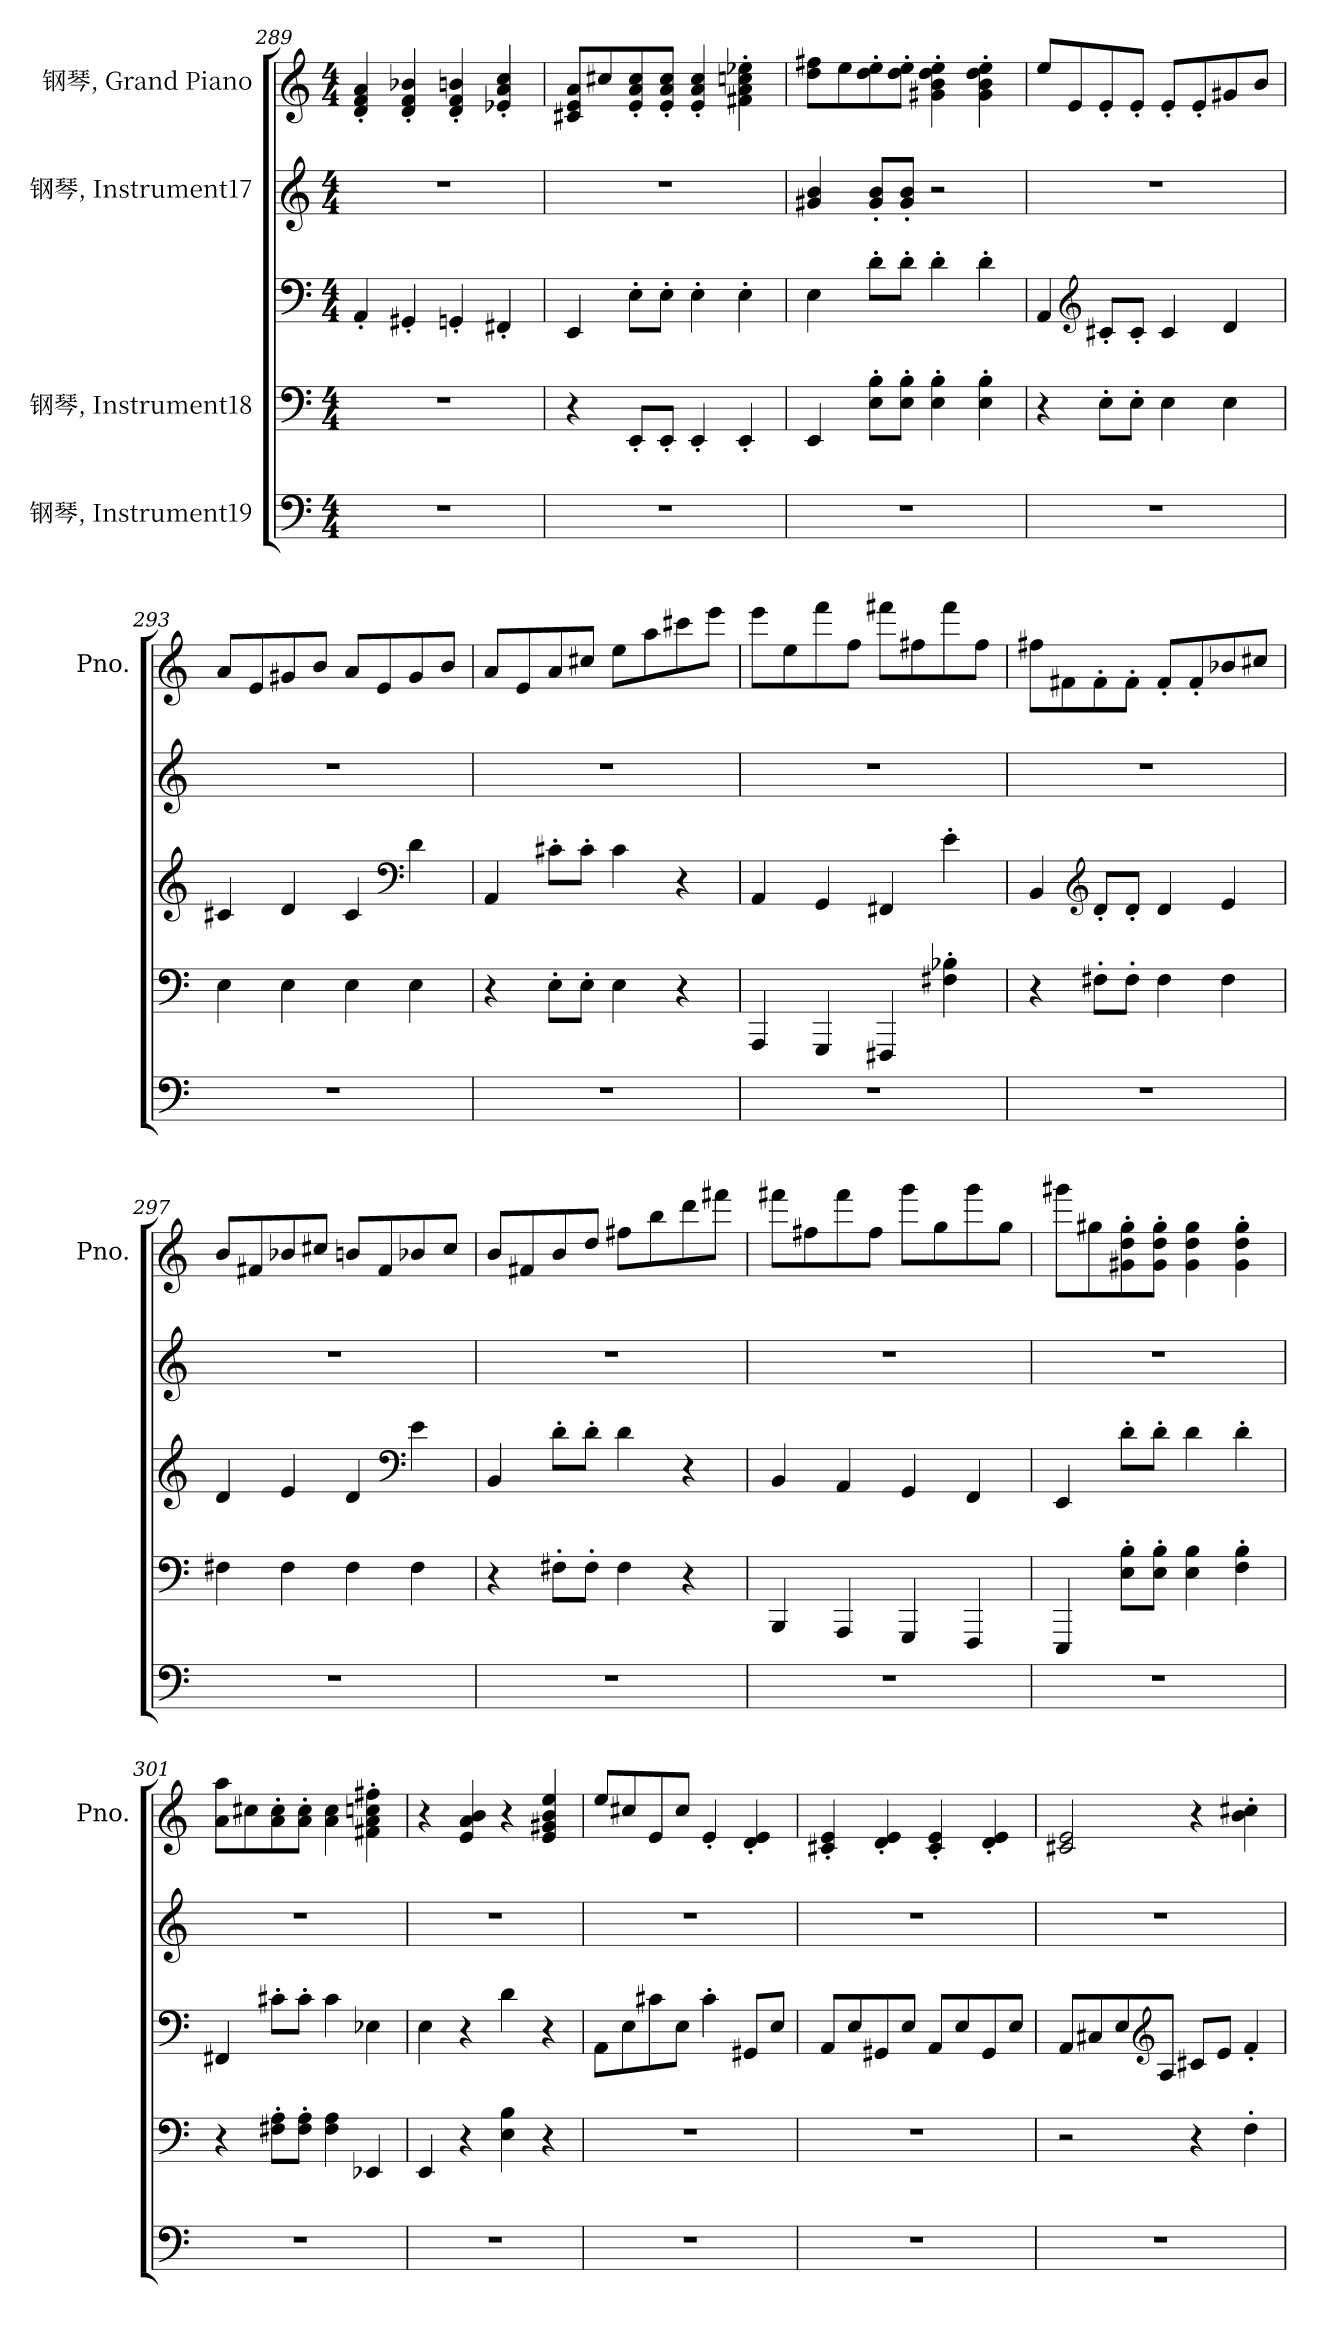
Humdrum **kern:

**kern	**kern	**kern	**kern	**kern
*part4	*part3	*part3	*part2	*part1
*staff5	*staff4	*staff3	*staff2	*staff1
*I"钢琴, Instrument19	*I"钢琴, Instrument18	*	*I"钢琴, Instrument17	*I"钢琴, Grand Piano
*	*	*	*	*I'Pno.
!!LO:PB:g=z
*clefF4	*clefF4	*clefF4	*clefG2	*clefG2
*k[]	*k[]	*k[]	*k[]	*k[]
*M4/4	*M4/4	*M4/4	*M4/4	*M4/4
=289	=289	=289	=289	=289
1r	1r	4AA'/	1r	4d/' 4f/' 4a/'
.	.	4GG#X'/	.	4d/' 4f/' 4b-X/'
.	.	4GGn'/	.	4d/' 4f/' 4bn/'
.	.	4FF#X'/	.	4e-X/' 4a/' 4cc/'
=290	=290	=290	=290	=290
1r	4r	4EE/	1r	8c#X/ 8e/ 8a/L
.	.	.	.	8cc#X/
.	8EE'/L	8E'\L	.	8e/' 8a/' 8cc#/'
.	8EE'/J	8E'\J	.	8e/' 8a/' 8cc#/'J
.	4EE'/	4E'\	.	4e/' 4a/' 4cc#/'
.	4EE'/	4E'\	.	4f#X\' 4a\' 4ccn\' 4ee-X\'
=291	=291	=291	=291	=291
1r	4EE/	4E\	4g#X/ 4b/	8dd\ 8ff#X\L
.	.	.	.	8ee\
.	8E\' 8B\'L	8d'\L	8g#/' 8b/'L	8dd\' 8ee\'
.	8E\' 8B\'J	8d'\J	8g#/' 8b/'J	8dd\' 8ee\'J
.	4E\' 4B\'	4d'\	2r	4g#X\' 4b\' 4dd\' 4ee\'
.	4E\' 4B\'	4d'\	.	4g#\' 4b\' 4dd\' 4ee\'
=292	=292	=292	=292	=292
1r	4r	4AA/	1r	8ee/L
.	.	.	.	8e/
*	*	*clefG2	*	*
.	8E'\L	8c#X'/L	.	8e'/
.	8E'\J	8c#'/J	.	8e'/J
.	4E\	4c#/	.	8e'/L
.	.	.	.	8e'/
.	4E\	4d/	.	8g#X/
.	.	.	.	8b/J
!!LO:LB:g=z
=293	=293	=293	=293	=293
1r	4E\	4c#X/	1r	8a/L
.	.	.	.	8e/
.	4E\	4d/	.	8g#X/
.	.	.	.	8b/J
.	4E\	4c#/	.	8a/L
.	.	.	.	8e/
*	*	*clefF4	*	*
.	4E\	4d\	.	8g#/
.	.	.	.	8b/J
=294	=294	=294	=294	=294
1r	4r	4AA/	1r	8a/L
.	.	.	.	8e/
.	8E'\L	8c#X'\L	.	8a/
.	8E'\J	8c#'\J	.	8cc#X/J
.	4E\	4c#\	.	8ee\L
.	.	.	.	8aa\
.	4r	4r	.	8ccc#X\
.	.	.	.	8eee\J
=295	=295	=295	=295	=295
1r	4AAA/	4AA/	1r	8eee\L
.	.	.	.	8ee\
.	4GGG/	4GG/	.	8fff\
.	.	.	.	8ff\J
.	4FFF#X/	4FF#X/	.	8fff#X\L
.	.	.	.	8ff#X\
.	4F#X\' 4B-X\'	4e'\	.	8fff#\
.	.	.	.	8ff#\J
!!LO:PB:g=z
=296	=296	=296	=296	=296
1r	4r	4BB/	1r	8ff#X\L
.	.	.	.	8f#X\
*	*	*clefG2	*	*
.	8F#X'\L	8d'/L	.	8f#'\
.	8F#'\J	8d'/J	.	8f#'\J
.	4F#\	4d/	.	8f#'/L
.	.	.	.	8f#'/
.	4F#\	4e/	.	8b-X/
.	.	.	.	8cc#X/J
=297	=297	=297	=297	=297
1r	4F#X\	4d/	1r	8b/L
.	.	.	.	8f#X/
.	4F#\	4e/	.	8b-X/
.	.	.	.	8cc#X/J
.	4F#\	4d/	.	8bn/L
.	.	.	.	8f#/
*	*	*clefF4	*	*
.	4F#\	4e\	.	8b-X/
.	.	.	.	8cc#/J
=298	=298	=298	=298	=298
1r	4r	4BB/	1r	8b/L
.	.	.	.	8f#X/
.	8F#X'\L	8d'\L	.	8b/
.	8F#'\J	8d'\J	.	8dd/J
.	4F#\	4d\	.	8ff#X\L
.	.	.	.	8bb\
.	4r	4r	.	8ddd\
.	.	.	.	8fff#X\J
!!LO:LB:g=z
=299	=299	=299	=299	=299
1r	4BBB/	4BB/	1r	8fff#X\L
.	.	.	.	8ff#X\
.	4AAA/	4AA/	.	8fff#\
.	.	.	.	8ff#\J
.	4GGG/	4GG/	.	8ggg\L
.	.	.	.	8gg\
.	4FFF/	4FF/	.	8ggg\
.	.	.	.	8gg\J
=300	=300	=300	=300	=300
1r	4EEE/	4EE/	1r	8ggg#X\L
.	.	.	.	8gg#X\
.	8E\' 8B\'L	8d'\L	.	8g#X\' 8dd\' 8gg#\'
.	8E\' 8B\'J	8d'\J	.	8g#\' 8dd\' 8gg#\'J
.	4E\ 4B\	4d\	.	4g#\ 4dd\ 4gg#\
.	4F\' 4B\'	4d'\	.	4g#\' 4dd\' 4gg#\'
=301	=301	=301	=301	=301
1r	4r	4FF#X/	1r	8a\ 8aa\L
.	.	.	.	8cc#X\
.	8F#X\' 8A\'L	8c#X'\L	.	8a\' 8cc#\'
.	8F#\' 8A\'J	8c#'\J	.	8a\' 8cc#\'J
.	4F#\ 4A\	4c#\	.	4a\ 4cc#\
.	4EE-X/	4E-X\	.	4f#X\' 4a\' 4ccn\' 4ff#X\'
=302	=302	=302	=302	=302
1r	4EE/	4E\	1r	4r
.	4r	4r	.	4e/ 4a/ 4b/
.	4E\ 4B\	4d\	.	4r
.	4r	4r	.	4e/ 4g#X/ 4b/ 4ee/
!!LO:PB:g=z
=303	=303	=303	=303	=303
1r	1r	8AA\L	1r	8ee/L
.	.	8E\	.	8cc#X/
.	.	8c#X\	.	8e/
.	.	8E\J	.	8cc#/J
.	.	4c#'\	.	4e'/
.	.	8GG#X/L	.	4d/' 4e/'
.	.	8E/J	.	.
=304	=304	=304	=304	=304
1r	1r	8AA/L	1r	4c#X/' 4e/'
.	.	8E/	.	.
.	.	8GG#X/	.	4d/' 4e/'
.	.	8E/J	.	.
.	.	8AA/L	.	4c#/' 4e/'
.	.	8E/	.	.
.	.	8GG#/	.	4d/' 4e/'
.	.	8E/J	.	.
=305	=305	=305	=305	=305
1r	2r	8AA/L	1r	2c#X/ 2e/
.	.	8C#X/	.	.
.	.	8E/	.	.
*	*	*clefG2	*	*
.	.	8A/J	.	.
.	4r	8c#X/L	.	4r
.	.	8e/J	.	.
.	4F'\	4f'/	.	4b\' 4cc#X\'
=	=	=	=	=
*-	*-	*-	*-	*-
